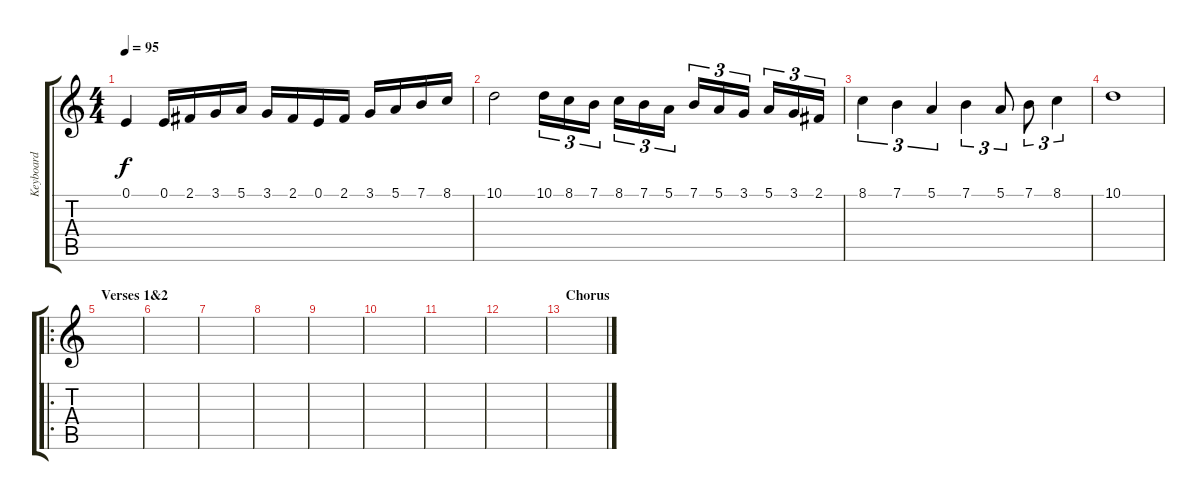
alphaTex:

\track ("Keyboard" "Keyboard") {instrument acousticgrandpiano}
\staff {score tabs}
\tuning (E4 B3 G3 D3 A2 E2) {hide}
\ts (4 4)
\tempo 95
\clef g2
\ks c
0.1.4{dy f} 0.1.16 2.1.16 3.1.16 5.1.16 3.1.16 2.1.16 0.1.16 2.1.16 3.1.16 5.1.16 7.1.16 8.1.16 |
10.1.2 10.1.16{tu (3 2)} 8.1.16{tu (3 2)} 7.1.16{tu (3 2)} 8.1.16{tu (3 2)} 7.1.16{tu (3 2)} 5.1.16{tu (3 2)} 7.1.16{tu (3 2)} 5.1.16{tu (3 2)} 3.1.16{tu (3 2)} 5.1.16{tu (3 2)} 3.1.16{tu (3 2)} 2.1.16{tu (3 2)} |
8.1.4{tu (3 2)} 7.1.4{tu (3 2)} 5.1.4{tu (3 2)} 7.1.4{tu (3 2)} 5.1.8{tu (3 2)} 7.1.8{tu (3 2)} 8.1.4{tu (3 2)} |
10.1.1 |
\ro
\section ("" "Verses 1&2")
|
|
|
|
|
|
|
|
\section ("" "Chorus")
